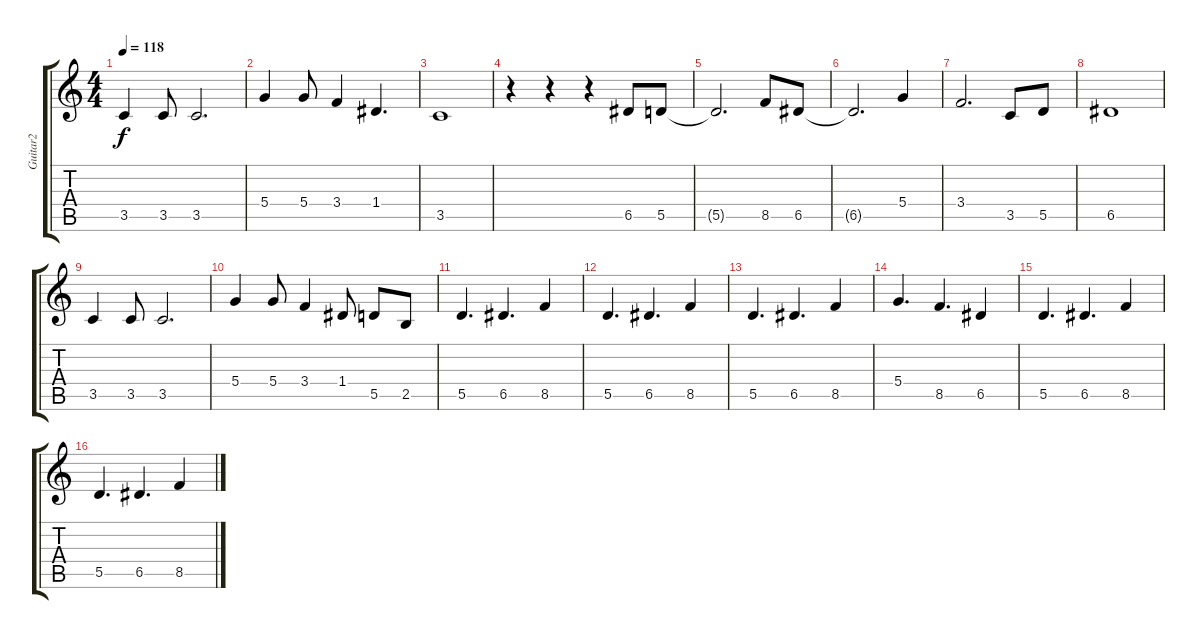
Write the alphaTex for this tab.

\track ("Guitar2" "Guitar2") {instrument distortionguitar}
\staff {score tabs}
\tuning (E4 B3 G3 D3 A2 E2) {hide}
\ts (4 4)
\tempo 118
\clef g2
\ks c
3.5.4{dy f} 3.5.8 3.5.2{d} |
5.4.4 5.4.8 3.4.4 1.4.4{d} |
3.5.1 |
r.4 r.4 r.4 6.5.8 5.5.8 |
5.5{t}.2{d} 8.5.8 6.5.8 |
6.5{t}.2{d} 5.4.4 |
3.4.2{d} 3.5.8 5.5.8 |
6.5.1 |
3.5.4 3.5.8 3.5.2{d} |
5.4.4 5.4.8 3.4.4 1.4.8 5.5.8 2.5.8 |
5.5.4{d} 6.5.4{d} 8.5.4 |
5.5.4{d} 6.5.4{d} 8.5.4 |
5.5.4{d} 6.5.4{d} 8.5.4 |
5.4.4{d} 8.5.4{d} 6.5.4 |
5.5.4{d} 6.5.4{d} 8.5.4 |
5.5.4{d} 6.5.4{d} 8.5.4
